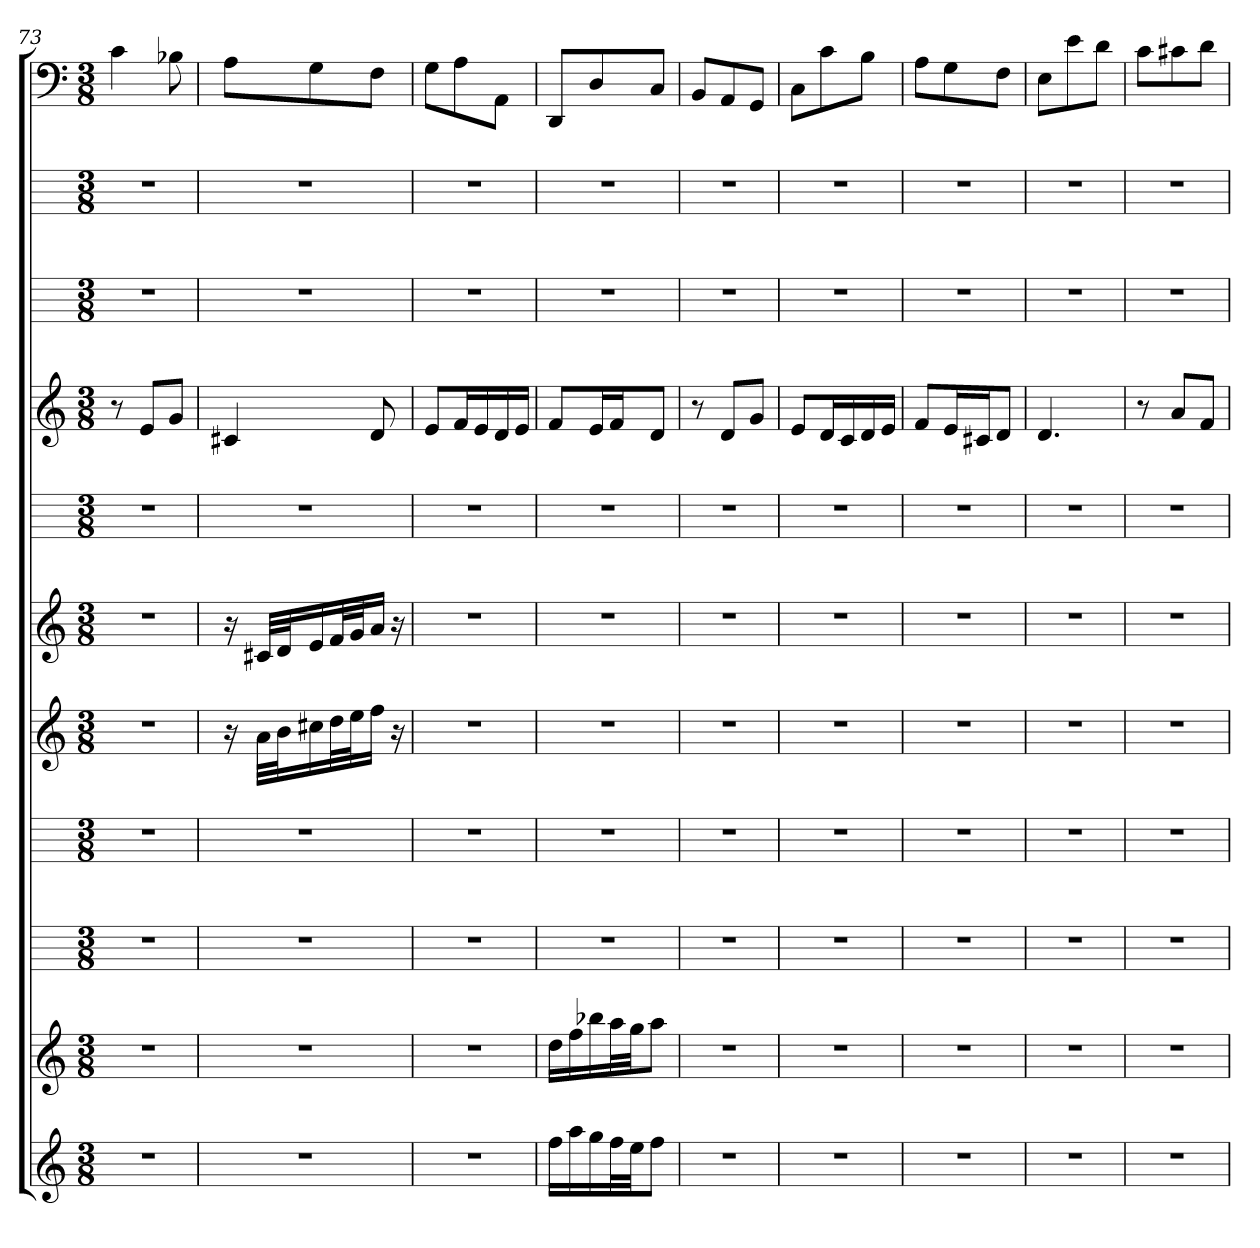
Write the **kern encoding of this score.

**kern	**kern	**kern	**kern	**kern	**kern	**kern	**kern	**kern	**kern	**kern
*part11	*part10	*part9	*part8	*part7	*part6	*part5	*part4	*part3	*part2	*part1
*staff11	*staff10	*staff9	*staff8	*staff7	*staff6	*staff5	*staff4	*staff3	*staff2	*staff1
*k[]	*k[]	*k[]	*k[]	*k[]	*k[]	*k[]	*k[]	*k[]	*k[]	*k[]
*C:	*C:	*C:	*C:	*C:	*C:	*C:	*C:	*C:	*C:	*C:
*M3/8	*M3/8	*M3/8	*M3/8	*M3/8	*M3/8	*M3/8	*M3/8	*M3/8	*M3/8	*M3/8
=73	=73	=73	=73	=73	=73	=73	=73	=73	=73	=73
4.r	4.r	4.r	4.r	4.r	4.r	4.r	8r	4.r	4.r	4c
.	.	.	.	.	.	.	8eL	.	.	.
.	.	.	.	.	.	.	8gJ	.	.	8B-X
=74	=74	=74	=74	=74	=74	=74	=74	=74	=74	=74
4.r	4.r	4.r	4.r	16r	16r	4.r	4c#X	4.r	4.r	8AL
.	.	.	.	32aLLL	32c#XLLL	.	.	.	.	.
.	.	.	.	32bJ	32dJ	.	.	.	.	.
.	.	.	.	16cc#X	16e	.	.	.	.	8G
.	.	.	.	32ddL	32fL	.	.	.	.	.
.	.	.	.	32eeJ	32gJ	.	.	.	.	.
.	.	.	.	16ffJJ	16aJJ	.	8d	.	.	8FJ
.	.	.	.	16r	16r	.	.	.	.	.
=75	=75	=75	=75	=75	=75	=75	=75	=75	=75	=75
4.r	4.r	4.r	4.r	4.r	4.r	4.r	8eL	4.r	4.r	8GL
.	.	.	.	.	.	.	16fL	.	.	8A
.	.	.	.	.	.	.	16e	.	.	.
.	.	.	.	.	.	.	16d	.	.	8AAJ
.	.	.	.	.	.	.	16eJJ	.	.	.
=76	=76	=76	=76	=76	=76	=76	=76	=76	=76	=76
16ffLL	16ddLL	4.r	4.r	4.r	4.r	4.r	8fL	4.r	4.r	8DDL
16aa	16ff	.	.	.	.	.	.	.	.	.
16gg	16bb-X	.	.	.	.	.	16eL	.	.	8D
32ffL	32aaL	.	.	.	.	.	16fJ	.	.	.
32eeJJ	32ggJJ	.	.	.	.	.	.	.	.	.
8ffJ	8aaJ	.	.	.	.	.	8dJ	.	.	8CJ
=77	=77	=77	=77	=77	=77	=77	=77	=77	=77	=77
4.r	4.r	4.r	4.r	4.r	4.r	4.r	8r	4.r	4.r	8BBL
.	.	.	.	.	.	.	8dL	.	.	8AA
.	.	.	.	.	.	.	8gJ	.	.	8GGJ
=78	=78	=78	=78	=78	=78	=78	=78	=78	=78	=78
4.r	4.r	4.r	4.r	4.r	4.r	4.r	8eL	4.r	4.r	8CL
.	.	.	.	.	.	.	16dL	.	.	8c
.	.	.	.	.	.	.	16c	.	.	.
.	.	.	.	.	.	.	16d	.	.	8BJ
.	.	.	.	.	.	.	16eJJ	.	.	.
=79	=79	=79	=79	=79	=79	=79	=79	=79	=79	=79
4.r	4.r	4.r	4.r	4.r	4.r	4.r	8fL	4.r	4.r	8AL
.	.	.	.	.	.	.	16eL	.	.	8G
.	.	.	.	.	.	.	16c#XJ	.	.	.
.	.	.	.	.	.	.	8dJ	.	.	8FJ
=80	=80	=80	=80	=80	=80	=80	=80	=80	=80	=80
4.r	4.r	4.r	4.r	4.r	4.r	4.r	4.d	4.r	4.r	8EL
.	.	.	.	.	.	.	.	.	.	8e
.	.	.	.	.	.	.	.	.	.	8dJ
=81	=81	=81	=81	=81	=81	=81	=81	=81	=81	=81
4.r	4.r	4.r	4.r	4.r	4.r	4.r	8r	4.r	4.r	8cL
.	.	.	.	.	.	.	8aL	.	.	8c#X
.	.	.	.	.	.	.	8fJ	.	.	8dJ
=	=	=	=	=	=	=	=	=	=	=
*-	*-	*-	*-	*-	*-	*-	*-	*-	*-	*-
